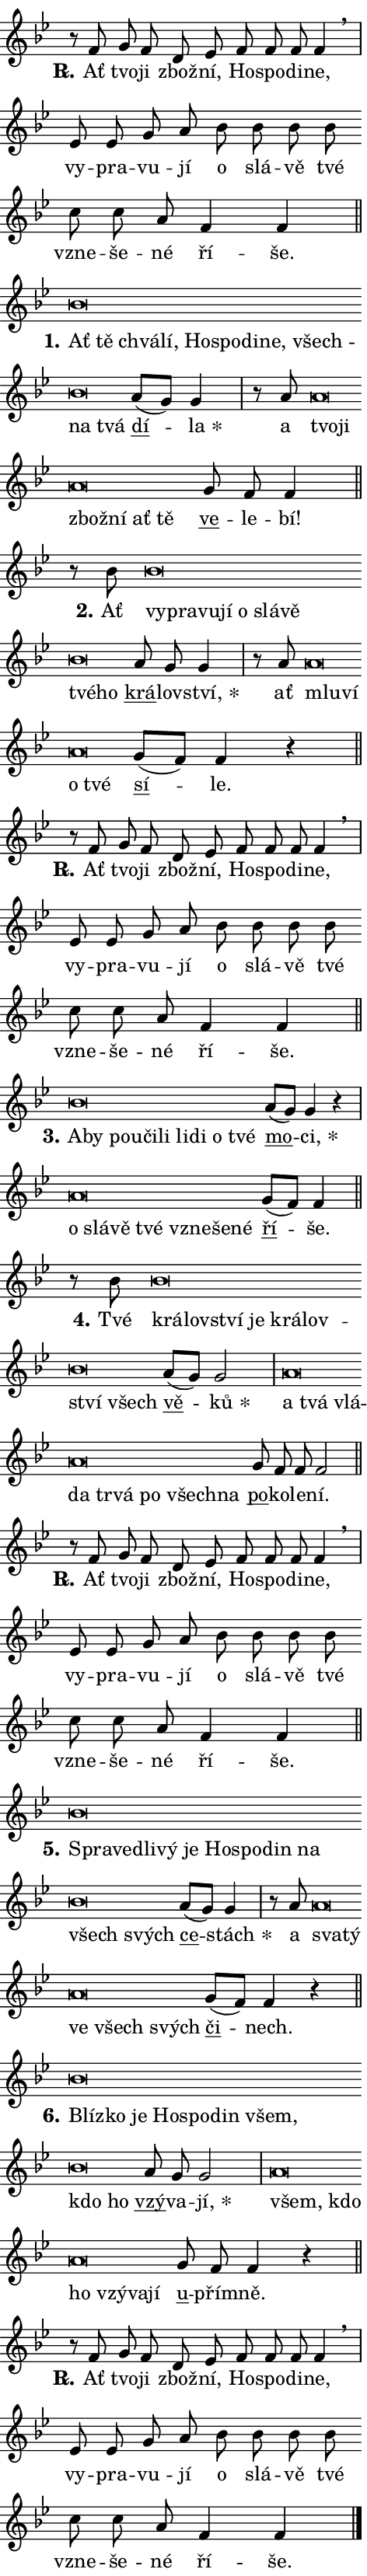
\version "2.24.0"
\header { tagline = "" }
\paper {
  indent = 0\cm
  top-margin = 0\cm
  right-margin = 0.13\cm % to fit lyric hyphens
  bottom-margin = 0\cm
  left-margin = 0\cm
  paper-width = 8\cm
  page-breaking = #ly:one-page-breaking
  system-system-spacing.basic-distance = #11
  score-system-spacing.basic-distance = #11
  ragged-last = ##f
}


%% Author: Thomas Morley
%% https://lists.gnu.org/archive/html/lilypond-user/2020-05/msg00002.html
#(define (line-position grob)
"Returns position of @var[grob} in current system:
   @code{'start}, if at first time-step
   @code{'end}, if at last time-step
   @code{'middle} otherwise
"
  (let* ((col (ly:item-get-column grob))
         (ln (ly:grob-object col 'left-neighbor))
         (rn (ly:grob-object col 'right-neighbor))
         (col-to-check-left (if (ly:grob? ln) ln col))
         (col-to-check-right (if (ly:grob? rn) rn col))
         (break-dir-left
           (and
             (ly:grob-property col-to-check-left 'non-musical #f)
             (ly:item-break-dir col-to-check-left)))
         (break-dir-right
           (and
             (ly:grob-property col-to-check-right 'non-musical #f)
             (ly:item-break-dir col-to-check-right))))
        (cond ((eqv? 1 break-dir-left) 'start)
              ((eqv? -1 break-dir-right) 'end)
              (else 'middle))))

#(define (tranparent-at-line-position vctor)
  (lambda (grob)
  "Relying on @code{line-position} select the relevant enry from @var{vctor}.
Used to determine transparency,"
    (case (line-position grob)
      ((end) (not (vector-ref vctor 0)))
      ((middle) (not (vector-ref vctor 1)))
      ((start) (not (vector-ref vctor 2))))))

noteHeadBreakVisibility =
#(define-music-function (break-visibility)(vector?)
"Makes @code{NoteHead}s transparent relying on @var{break-visibility}"
#{
  \override NoteHead.transparent =
    #(tranparent-at-line-position break-visibility)
#})

#(define delete-ledgers-for-transparent-note-heads
  (lambda (grob)
    "Reads whether a @code{NoteHead} is transparent.
If so this @code{NoteHead} is removed from @code{'note-heads} from
@var{grob}, which is supposed to be @code{LedgerLineSpanner}.
As a result ledgers are not printed for this @code{NoteHead}"
    (let* ((nhds-array (ly:grob-object grob 'note-heads))
           (nhds-list
             (if (ly:grob-array? nhds-array)
                 (ly:grob-array->list nhds-array)
                 '()))
           ;; Relies on the transparent-property being done before
           ;; Staff.LedgerLineSpanner.after-line-breaking is executed.
           ;; This is fragile ...
           (to-keep
             (remove
               (lambda (nhd)
                 (ly:grob-property nhd 'transparent #f))
               nhds-list)))
      ;; TODO find a better method to iterate over grob-arrays, similiar
      ;; to filter/remove etc for lists
      ;; For now rebuilt from scratch
      (set! (ly:grob-object grob 'note-heads)  '())
      (for-each
        (lambda (nhd)
          (ly:pointer-group-interface::add-grob grob 'note-heads nhd))
        to-keep))))

squashNotes = {
  \override NoteHead.X-extent = #'(-0.2 . 0.2)
  \override NoteHead.Y-extent = #'(-0.75 . 0)
  \override NoteHead.stencil =
    #(lambda (grob)
       (let ((pos (ly:grob-property grob 'staff-position)))
         (begin
           (if (< pos -7) (display "ERROR: Lower brevis then expected\n") (display ""))
           (if (<= pos -6) ly:text-interface::print ly:note-head::print))))
}
unSquashNotes = {
  \revert NoteHead.X-extent
  \revert NoteHead.Y-extent
  \revert NoteHead.stencil
}

hideNotes = \noteHeadBreakVisibility #begin-of-line-visible
unHideNotes = \noteHeadBreakVisibility #all-visible

% work-around for resetting accidentals
% https://lilypond.org/doc/v2.23/Documentation/notation/displaying-rhythms#unmetered-music
cadenzaMeasure = {
  \cadenzaOff
  \partial 1024 s1024
  \cadenzaOn
}

#(define-markup-command (accent layout props text) (markup?)
  "Underline accented syllable"
  (interpret-markup layout props
    #{\markup \override #'(offset . 4.3) \underline { #text }#}))

responsum = \markup \concat {
  "R" \hspace #-1.05 \path #0.1 #'((moveto 0 0.07) (lineto 0.9 0.8)) \hspace #0.05 "."
}

spaceSize = #0.6828661417322834 % exact space size for TeX Gyre Schola

\layout {
  \context {
    \Staff
    \remove "Time_signature_engraver"
    \override LedgerLineSpanner.after-line-breaking = #delete-ledgers-for-transparent-note-heads
  }
  \context {
    \Lyrics {
      \override LyricSpace.minimum-distance = \spaceSize
      \override LyricText.font-name = #"TeX Gyre Schola"
      \override LyricText.font-size = 1
      \override StanzaNumber.font-name = #"TeX Gyre Schola Bold"
      \override StanzaNumber.font-size = 1
    }
  }
  \context {
    \Score 
    \override NoteHead.text =
      #(lambda (grob) 
        (let ((pos (ly:grob-property grob 'staff-position)))
          #{\markup {
            \combine
              \halign #-0.55 \raise #(if (= pos -6) 0 0.5) \override #'(thickness . 2) \draw-line #'(3.2 . 0)
              \musicglyph "noteheads.sM1"
          }#}))
  }
}

% magnetic-lyrics.ily
%
%   written by
%     Jean Abou Samra <jean@abou-samra.fr>
%     Werner Lemberg <wl@gnu.org>
%
%   adapted by
%     Jiri Hon <jiri.hon@gmail.com>
%
% Version 2022-Apr-15

% https://www.mail-archive.com/lilypond-user@gnu.org/msg149350.html

#(define (Left_hyphen_pointer_engraver context)
   "Collect syllable-hyphen-syllable occurrences in lyrics and store
them in properties.  This engraver only looks to the left.  For
example, if the lyrics input is @code{foo -- bar}, it does the
following.

@itemize @bullet
@item
Set the @code{text} property of the @code{LyricHyphen} grob between
@q{foo} and @q{bar} to @code{foo}.

@item
Set the @code{left-hyphen} property of the @code{LyricText} grob with
text @q{foo} to the @code{LyricHyphen} grob between @q{foo} and
@q{bar}.
@end itemize

Use this auxiliary engraver in combination with the
@code{lyric-@/text::@/apply-@/magnetic-@/offset!} hook."
   (let ((hyphen #f)
         (text #f))
     (make-engraver
      (acknowledgers
       ((lyric-syllable-interface engraver grob source-engraver)
        (set! text grob)))
      (end-acknowledgers
       ((lyric-hyphen-interface engraver grob source-engraver)
        ;(when (not (grob::has-interface grob 'lyric-space-interface))
          (set! hyphen grob)));)
      ((stop-translation-timestep engraver)
       (when (and text hyphen)
         (ly:grob-set-object! text 'left-hyphen hyphen))
       (set! text #f)
       (set! hyphen #f)))))

#(define (lyric-text::apply-magnetic-offset! grob)
   "If the space between two syllables is less than the value in
property @code{LyricText@/.details@/.squash-threshold}, move the right
syllable to the left so that it gets concatenated with the left
syllable.

Use this function as a hook for
@code{LyricText@/.after-@/line-@/breaking} if the
@code{Left_@/hyphen_@/pointer_@/engraver} is active."
   (let ((hyphen (ly:grob-object grob 'left-hyphen #f)))
     (when hyphen
       (let ((left-text (ly:spanner-bound hyphen LEFT)))
         (when (grob::has-interface left-text 'lyric-syllable-interface)
           (let* ((common (ly:grob-common-refpoint grob left-text X))
                  (this-x-ext (ly:grob-extent grob common X))
                  (left-x-ext
                   (begin
                     ;; Trigger magnetism for left-text.
                     (ly:grob-property left-text 'after-line-breaking)
                     (ly:grob-extent left-text common X)))
                  ;; `delta` is the gap width between two syllables.
                  (delta (- (interval-start this-x-ext)
                            (interval-end left-x-ext)))
                  (details (ly:grob-property grob 'details))
                  (threshold (assoc-get 'squash-threshold details 0.2)))
             (when (< delta threshold)
               (let* (;; We have to manipulate the input text so that
                      ;; ligatures crossing syllable boundaries are not
                      ;; disabled.  For languages based on the Latin
                      ;; script this is essentially a beautification.
                      ;; However, for non-Western scripts it can be a
                      ;; necessity.
                      (lt (ly:grob-property left-text 'text))
                      (rt (ly:grob-property grob 'text))
                      (is-space (grob::has-interface hyphen 'lyric-space-interface))
                      (space (if is-space " " ""))
                      (extra-delta (if is-space spaceSize 0))
                      ;; Append new syllable.
                      (ltrt-space (if (and (string? lt) (string? rt))
                                (string-append lt space rt)
                                (make-concat-markup (list lt space rt))))
                      ;; Right-align `ltrt` to the right side.
                      (ltrt-space-markup (grob-interpret-markup
                               grob
                               (make-translate-markup
                                (cons (interval-length this-x-ext) 0)
                                (make-right-align-markup ltrt-space)))))
                 (begin
                   ;; Don't print `left-text`.
                   (ly:grob-set-property! left-text 'stencil #f)
                   ;; Set text and stencil (which holds all collected
                   ;; syllables so far) and shift it to the left.
                   (ly:grob-set-property! grob 'text ltrt-space)
                   (ly:grob-set-property! grob 'stencil ltrt-space-markup)
                   (ly:grob-translate-axis! grob (- (- delta extra-delta)) X))))))))))


#(define (lyric-hyphen::displace-bounds-first grob)
   ;; Make very sure this callback isn't triggered too early.
   (let ((left (ly:spanner-bound grob LEFT))
         (right (ly:spanner-bound grob RIGHT)))
     (ly:grob-property left 'after-line-breaking)
     (ly:grob-property right 'after-line-breaking)
     (ly:lyric-hyphen::print grob)))

squashThreshold = #0.4

\layout {
  \context {
    \Lyrics
    \consists #Left_hyphen_pointer_engraver
    \override LyricText.after-line-breaking =
      #lyric-text::apply-magnetic-offset!
    \override LyricHyphen.stencil = #lyric-hyphen::displace-bounds-first
    \override LyricText.details.squash-threshold = \squashThreshold
    \override LyricHyphen.minimum-distance = 0
    \override LyricHyphen.minimum-length = \squashThreshold
  }
}

squashText = \override LyricText.details.squash-threshold = 9999
unSquashText = \override LyricText.details.squash-threshold = \squashThreshold

leftText = \override LyricText.self-alignment-X = #LEFT
unLeftText = \revert LyricText.self-alignment-X

starOffset = #(lambda (grob) 
                (let ((x_offset (ly:self-alignment-interface::aligned-on-x-parent grob)))
                  (if (= x_offset 0) 0 (+ x_offset 1.2))))

star = #(define-music-function (syllable)(string?)
"Append star separator at the end of a syllable"
#{
  \once \override LyricText.X-offset = #starOffset
  \lyricmode { \markup {
    #syllable
    \override #'((font-name . "TeX Gyre Schola Bold")) \hspace #0.2 \lower #0.65 \larger "*"
  } }
#})

starAccent = #(define-music-function (syllable)(string?)
"Append star separator at the end of a syllable and make accent"
#{
  \once \override LyricText.X-offset = #starOffset
  \lyricmode { \markup {
    \accent #syllable
    \override #'((font-name . "TeX Gyre Schola Bold")) \hspace #0.2 \lower #0.65 \larger "*"
  } }
#})

breath = #(define-music-function (syllable)(string?)
"Append breathing indicator at the end of a syllable"
#{
  \lyricmode { \markup { #syllable "+" } }
#})

optionalBreath = #(define-music-function (syllable)(string?)
"Append optional breathing indicator at the end of a syllable"
#{
  \lyricmode { \markup { #syllable "(+)" } }
#})


\score {
    <<
        \new Voice = "melody" { \cadenzaOn \key bes \major \relative { r8 f' g f d es \bar "" f f f f4 \breathe \cadenzaMeasure \bar "|" es8 es \bar "" g a \bar "" bes bes bes bes \bar "" c c a f4 f \cadenzaMeasure \bar "||" \break } }
        \new Lyrics \lyricsto "melody" { \lyricmode { \set stanza = \responsum
Ať tvo -- ji zbož -- ní, Ho -- spo -- di -- ne, vy -- pra -- vu -- jí o slá -- vě tvé vzne -- še -- né ří -- še. } }
    >>
    \layout {}
}

\score {
    <<
        \new Voice = "melody" { \cadenzaOn \key bes \major \relative { \squashNotes bes'\breve*1/16 \hideNotes \breve*1/16 \bar "" \breve*1/16 \bar "" \breve*1/16 \bar "" \breve*1/16 \bar "" \breve*1/16 \bar "" \breve*1/16 \bar "" \breve*1/16 \bar "" \breve*1/16 \bar "" \breve*1/16 \breve*1/16 \bar "" \unHideNotes \unSquashNotes \bar "" a8[( g)] g4 \cadenzaMeasure \bar "|" r8 a8 \squashNotes a\breve*1/16 \hideNotes \breve*1/16 \bar "" \breve*1/16 \bar "" \breve*1/16 \bar "" \breve*1/16 \breve*1/16 \bar "" \unHideNotes \unSquashNotes \bar "" g8 f f4 \cadenzaMeasure \bar "||" \break } }
        \new Lyrics \lyricsto "melody" { \lyricmode { \set stanza = "1."
\leftText Ať \squashText tě chvá -- lí, Ho -- spo -- di -- ne, všech -- na tvá \unLeftText \unSquashText \markup \accent dí -- \star la a \leftText tvo -- \squashText ji zbož -- ní ať tě \unLeftText \unSquashText \markup \accent ve -- le -- bí! } }
    >>
    \layout {}
}

\score {
    <<
        \new Voice = "melody" { \cadenzaOn \key bes \major \relative { r8 bes'8 \squashNotes bes\breve*1/16 \hideNotes \breve*1/16 \bar "" \breve*1/16 \bar "" \breve*1/16 \bar "" \breve*1/16 \bar "" \breve*1/16 \bar "" \breve*1/16 \bar "" \breve*1/16 \breve*1/16 \bar "" \unHideNotes \unSquashNotes \bar "" a8 g g4 \cadenzaMeasure \bar "|" r8 a8 \squashNotes a\breve*1/16 \hideNotes \breve*1/16 \bar "" \breve*1/16 \breve*1/16 \bar "" \unHideNotes \unSquashNotes \bar "" g8[( f)] f4 r \cadenzaMeasure \bar "||" \break } }
        \new Lyrics \lyricsto "melody" { \lyricmode { \set stanza = "2."
Ať \leftText vy -- \squashText pra -- vu -- jí o slá -- vě tvé -- ho \unLeftText \unSquashText \markup \accent krá -- lov -- \star ství, ať \leftText mlu -- \squashText ví o tvé \unLeftText \unSquashText \markup \accent sí -- le. } }
    >>
    \layout {}
}

\score {
    <<
        \new Voice = "melody" { \cadenzaOn \key bes \major \relative { r8 f' g f d es \bar "" f f f f4 \breathe \cadenzaMeasure \bar "|" es8 es \bar "" g a \bar "" bes bes bes bes \bar "" c c a f4 f \cadenzaMeasure \bar "||" \break } }
        \new Lyrics \lyricsto "melody" { \lyricmode { \set stanza = \responsum
Ať tvo -- ji zbož -- ní, Ho -- spo -- di -- ne, vy -- pra -- vu -- jí o slá -- vě tvé vzne -- še -- né ří -- še. } }
    >>
    \layout {}
}

\score {
    <<
        \new Voice = "melody" { \cadenzaOn \key bes \major \relative { \squashNotes bes'\breve*1/16 \hideNotes \breve*1/16 \bar "" \breve*1/16 \bar "" \breve*1/16 \bar "" \breve*1/16 \bar "" \breve*1/16 \bar "" \breve*1/16 \bar "" \breve*1/16 \bar "" \breve*1/16 \breve*1/16 \bar "" \unHideNotes \unSquashNotes \bar "" a8[( g)] g4 r \cadenzaMeasure \bar "|" \squashNotes a\breve*1/16 \hideNotes \breve*1/16 \bar "" \breve*1/16 \bar "" \breve*1/16 \bar "" \breve*1/16 \bar "" \breve*1/16 \breve*1/16 \bar "" \unHideNotes \unSquashNotes \bar "" g8[( f)] f4 \cadenzaMeasure \bar "||" \break } }
        \new Lyrics \lyricsto "melody" { \lyricmode { \set stanza = "3."
\leftText A -- \squashText by po -- u -- či -- li li -- di o tvé \unLeftText \unSquashText \markup \accent mo -- \star ci, \leftText o \squashText slá -- vě tvé vzne -- še -- né \unLeftText \unSquashText \markup \accent ří -- še. } }
    >>
    \layout {}
}

\score {
    <<
        \new Voice = "melody" { \cadenzaOn \key bes \major \relative { r8 bes'8 \squashNotes bes\breve*1/16 \hideNotes \breve*1/16 \bar "" \breve*1/16 \bar "" \breve*1/16 \bar "" \breve*1/16 \bar "" \breve*1/16 \bar "" \breve*1/16 \breve*1/16 \bar "" \unHideNotes \unSquashNotes \bar "" a8[( g)] g2 \cadenzaMeasure \bar "|" \squashNotes a\breve*1/16 \hideNotes \breve*1/16 \bar "" \breve*1/16 \bar "" \breve*1/16 \bar "" \breve*1/16 \bar "" \breve*1/16 \bar "" \breve*1/16 \bar "" \breve*1/16 \breve*1/16 \bar "" \unHideNotes \unSquashNotes \bar "" g8 f f f2 \cadenzaMeasure \bar "||" \break } }
        \new Lyrics \lyricsto "melody" { \lyricmode { \set stanza = "4."
Tvé \leftText krá -- \squashText lov -- ství je krá -- lov -- ství všech \unLeftText \unSquashText \markup \accent vě -- \star ků \leftText a \squashText tvá vlá -- da tr -- vá po všech -- na \unLeftText \unSquashText \markup \accent po -- ko -- le -- ní. } }
    >>
    \layout {}
}

\score {
    <<
        \new Voice = "melody" { \cadenzaOn \key bes \major \relative { r8 f' g f d es \bar "" f f f f4 \breathe \cadenzaMeasure \bar "|" es8 es \bar "" g a \bar "" bes bes bes bes \bar "" c c a f4 f \cadenzaMeasure \bar "||" \break } }
        \new Lyrics \lyricsto "melody" { \lyricmode { \set stanza = \responsum
Ať tvo -- ji zbož -- ní, Ho -- spo -- di -- ne, vy -- pra -- vu -- jí o slá -- vě tvé vzne -- še -- né ří -- še. } }
    >>
    \layout {}
}

\score {
    <<
        \new Voice = "melody" { \cadenzaOn \key bes \major \relative { \squashNotes bes'\breve*1/16 \hideNotes \breve*1/16 \bar "" \breve*1/16 \bar "" \breve*1/16 \bar "" \breve*1/16 \bar "" \breve*1/16 \bar "" \breve*1/16 \bar "" \breve*1/16 \bar "" \breve*1/16 \bar "" \breve*1/16 \breve*1/16 \bar "" \unHideNotes \unSquashNotes \bar "" a8[( g)] g4 \cadenzaMeasure \bar "|" r8 a8 \squashNotes a\breve*1/16 \hideNotes \breve*1/16 \bar "" \breve*1/16 \bar "" \breve*1/16 \breve*1/16 \bar "" \unHideNotes \unSquashNotes \bar "" g8[( f)] f4 r \cadenzaMeasure \bar "||" \break } }
        \new Lyrics \lyricsto "melody" { \lyricmode { \set stanza = "5."
\leftText Spra -- \squashText ve -- dli -- vý je Ho -- spo -- din na všech svých \unLeftText \unSquashText \markup \accent ce -- \star stách a \leftText sva -- \squashText tý ve všech svých \unLeftText \unSquashText \markup \accent či -- nech. } }
    >>
    \layout {}
}

\score {
    <<
        \new Voice = "melody" { \cadenzaOn \key bes \major \relative { \squashNotes bes'\breve*1/16 \hideNotes \breve*1/16 \bar "" \breve*1/16 \bar "" \breve*1/16 \bar "" \breve*1/16 \bar "" \breve*1/16 \bar "" \breve*1/16 \bar "" \breve*1/16 \breve*1/16 \bar "" \unHideNotes \unSquashNotes \bar "" a8 g g2 \cadenzaMeasure \bar "|" \squashNotes a\breve*1/16 \hideNotes \breve*1/16 \bar "" \breve*1/16 \bar "" \breve*1/16 \bar "" \breve*1/16 \breve*1/16 \bar "" \unHideNotes \unSquashNotes \bar "" g8 f f4 r \cadenzaMeasure \bar "||" \break } }
        \new Lyrics \lyricsto "melody" { \lyricmode { \set stanza = "6."
\leftText Blíz -- \squashText ko je Ho -- spo -- din všem, kdo ho \unLeftText \unSquashText \markup \accent vzý -- va -- \star jí, \leftText všem, \squashText kdo ho vzý -- va -- jí \unLeftText \unSquashText \markup \accent u -- přím -- ně. } }
    >>
    \layout {}
}

\score {
    <<
        \new Voice = "melody" { \cadenzaOn \key bes \major \relative { r8 f' g f d es \bar "" f f f f4 \breathe \cadenzaMeasure \bar "|" es8 es \bar "" g a \bar "" bes bes bes bes \bar "" c c a f4 f \cadenzaMeasure \bar "||" \break } \bar "|." }
        \new Lyrics \lyricsto "melody" { \lyricmode { \set stanza = \responsum
Ať tvo -- ji zbož -- ní, Ho -- spo -- di -- ne, vy -- pra -- vu -- jí o slá -- vě tvé vzne -- še -- né ří -- še. } }
    >>
    \layout {}
}
